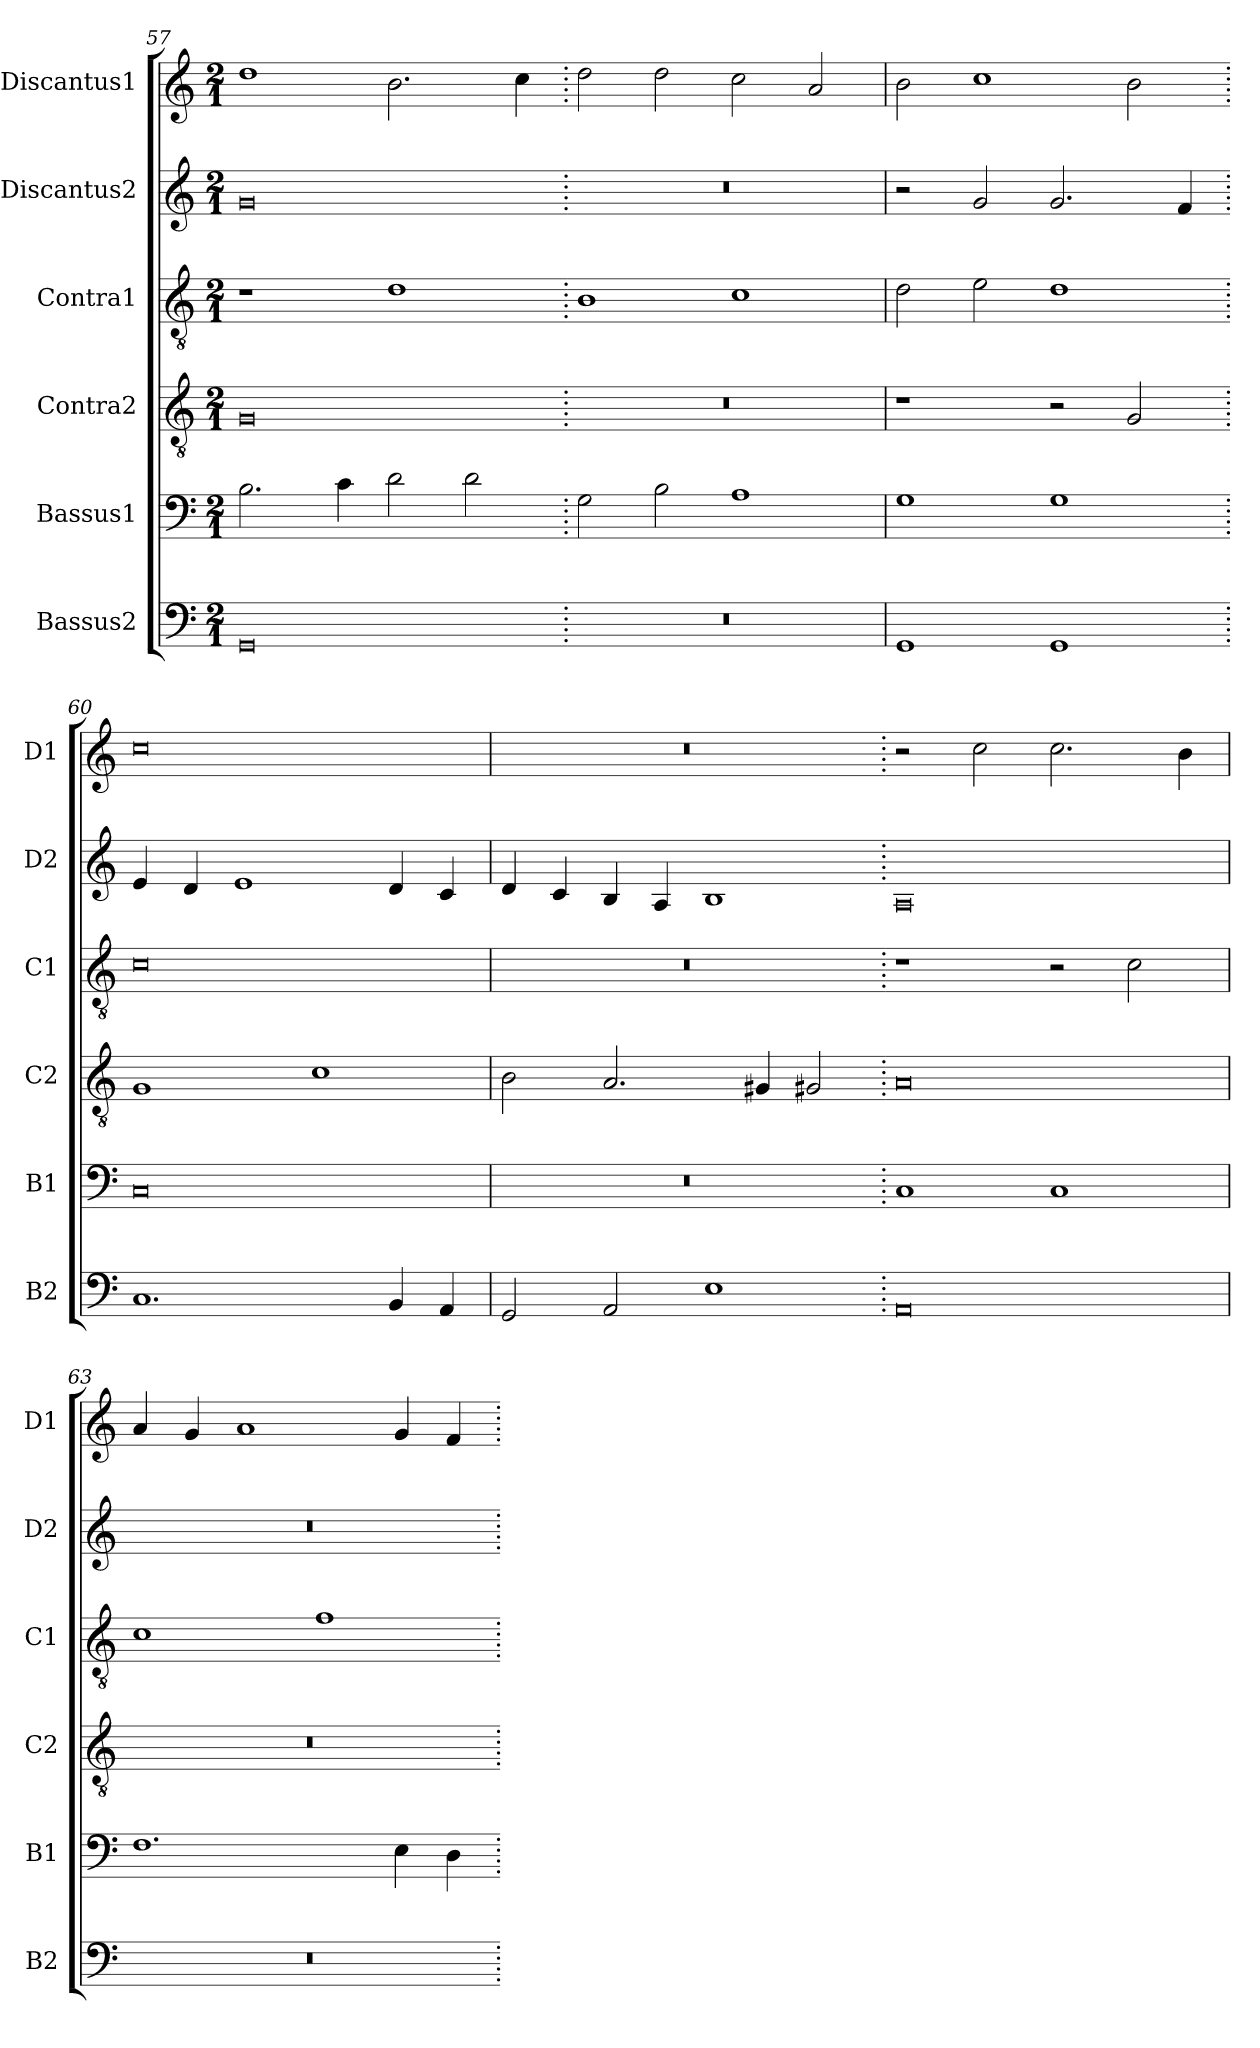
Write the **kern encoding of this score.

**kern	**kern	**kern	**kern	**kern	**kern
*part6	*part5	*part4	*part3	*part2	*part1
*staff6	*staff5	*staff4	*staff3	*staff2	*staff1
*I"Bassus2	*I"Bassus1	*I"Contra2	*I"Contra1	*I"Discantus2	*I"Discantus1
*I'B2	*I'B1	*I'C2	*I'C1	*I'D2	*I'D1
*clefF4	*clefF4	*clefGv2	*clefGv2	*clefG2	*clefG2
*k[]	*k[]	*k[]	*k[]	*k[]	*k[]
*M2/1	*M2/1	*M2/1	*M2/1	*M2/1	*M2/1
=57	=57	=57	=57	=57	=57
0GG	2.B\	0G	1r	0g	1dd
.	4c\	.	.	.	.
.	2d\	.	1d	.	2.b\
.	2d\	.	.	.	.
.	.	.	.	.	4cc\
=58.	=58.	=58.	=58.	=58.	=58.
0r	2G\	0r	1B	0r	2dd\
.	2B\	.	.	.	2dd\
.	1A	.	1c	.	2cc\
.	.	.	.	.	2a/
=59	=59	=59	=59	=59	=59
1GG	1G	1r	2d\	2r	2b\
.	.	.	2e\	2g/	1cc
1GG	1G	2r	1d	2.g/	.
.	.	2G/	.	.	2b\
.	.	.	.	4f/	.
=60.	=60.	=60.	=60.	=60.	=60.
1.C	0C	1G	0c	4e/	0cc
.	.	.	.	4d/	.
.	.	.	.	1e	.
.	.	1c	.	.	.
4BB/	.	.	.	4d/	.
4AA/	.	.	.	4c/	.
=61	=61	=61	=61	=61	=61
2GG/	0r	2B\	0r	4d/	0r
.	.	.	.	4c/	.
2AA/	.	2.A/	.	4B/	.
.	.	.	.	4A/	.
1E	.	.	.	1B	.
.	.	4G#X/	.	.	.
.	.	2G#X/	.	.	.
=62.	=62.	=62.	=62.	=62.	=62.
0AA	1C	0A	1r	0A	2r
.	.	.	.	.	2cc\
.	1C	.	2r	.	2.cc\
.	.	.	2c\	.	.
.	.	.	.	.	4b\
=63	=63	=63	=63	=63	=63
0r	1.F	0r	1c	0r	4a/
.	.	.	.	.	4g/
.	.	.	.	.	1a
.	.	.	1f	.	.
.	4E\	.	.	.	4g/
.	4D\	.	.	.	4f/
=.	=.	=.	=.	=.	=.
*-	*-	*-	*-	*-	*-
